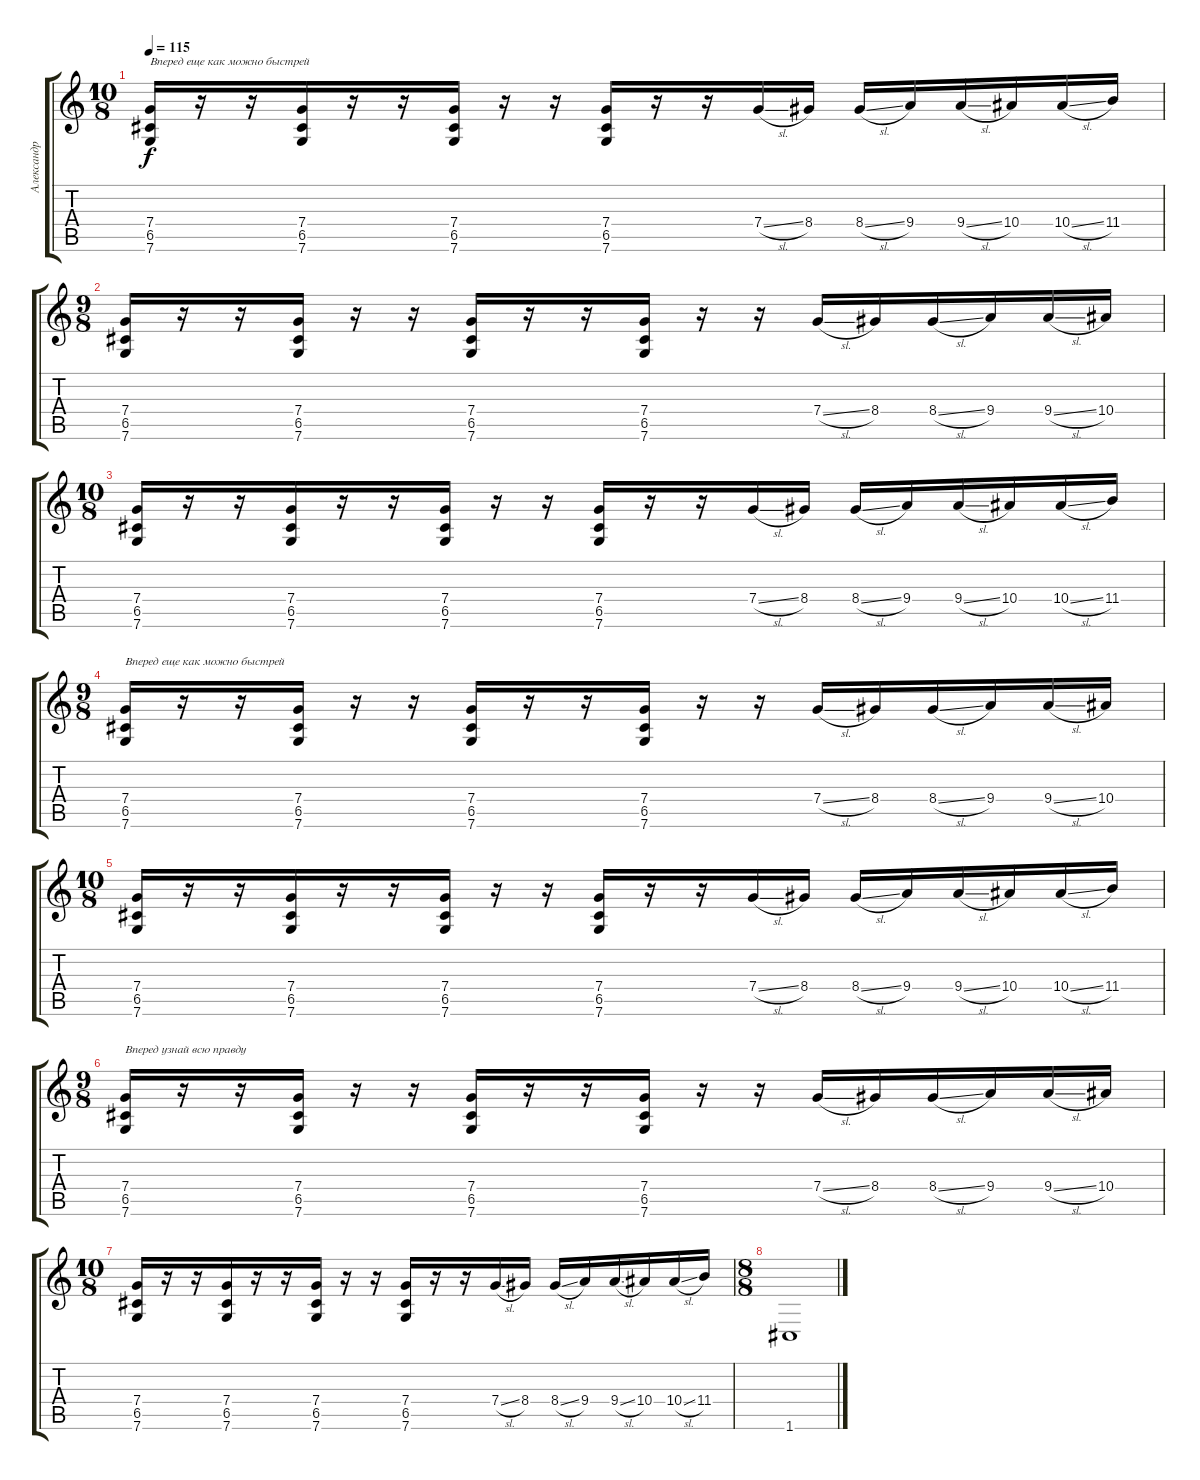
\track ("Александр Кузнецов" "Александр ") {instrument overdrivenguitar}
\staff {score tabs}
\tuning (D4 A3 F3 C3 G2 C2) {hide}
\ts (10 8)
\tempo 115
\clef g2
\ks c
(7.4 6.5 7.6).16{txt "Вперед еще как можно быстрей" dy f} r.16 r.16 (7.4 6.5 7.6).16 r.16 r.16 (7.4 6.5 7.6).16 r.16 r.16 (7.4 6.5 7.6).16 r.16 r.16 7.4{sl}.16 8.4.16 8.4{sl}.16 9.4.16 9.4{sl}.16 10.4.16 10.4{sl}.16 11.4.16 |
\ts (9 8)
(7.4 6.5 7.6).16 r.16 r.16 (7.4 6.5 7.6).16 r.16 r.16 (7.4 6.5 7.6).16 r.16 r.16 (7.4 6.5 7.6).16 r.16 r.16 7.4{sl}.16 8.4.16 8.4{sl}.16 9.4.16 9.4{sl}.16 10.4.16 |
\ts (10 8)
(7.4 6.5 7.6).16 r.16 r.16 (7.4 6.5 7.6).16 r.16 r.16 (7.4 6.5 7.6).16 r.16 r.16 (7.4 6.5 7.6).16 r.16 r.16 7.4{sl}.16 8.4.16 8.4{sl}.16 9.4.16 9.4{sl}.16 10.4.16 10.4{sl}.16 11.4.16 |
\ts (9 8)
(7.4 6.5 7.6).16{txt "Вперед еще как можно быстрей"} r.16 r.16 (7.4 6.5 7.6).16 r.16 r.16 (7.4 6.5 7.6).16 r.16 r.16 (7.4 6.5 7.6).16 r.16 r.16 7.4{sl}.16 8.4.16 8.4{sl}.16 9.4.16 9.4{sl}.16 10.4.16 |
\ts (10 8)
(7.4 6.5 7.6).16 r.16 r.16 (7.4 6.5 7.6).16 r.16 r.16 (7.4 6.5 7.6).16 r.16 r.16 (7.4 6.5 7.6).16 r.16 r.16 7.4{sl}.16 8.4.16 8.4{sl}.16 9.4.16 9.4{sl}.16 10.4.16 10.4{sl}.16 11.4.16 |
\ts (9 8)
(7.4 6.5 7.6).16{txt "Вперед узнай всю правду"} r.16 r.16 (7.4 6.5 7.6).16 r.16 r.16 (7.4 6.5 7.6).16 r.16 r.16 (7.4 6.5 7.6).16 r.16 r.16 7.4{sl}.16 8.4.16 8.4{sl}.16 9.4.16 9.4{sl}.16 10.4.16 |
\ts (10 8)
(7.4 6.5 7.6).16 r.16 r.16 (7.4 6.5 7.6).16 r.16 r.16 (7.4 6.5 7.6).16 r.16 r.16 (7.4 6.5 7.6).16 r.16 r.16 7.4{sl}.16 8.4.16 8.4{sl}.16 9.4.16 9.4{sl}.16 10.4.16 10.4{sl}.16 11.4.16 |
\ts (8 8)
1.6.1
